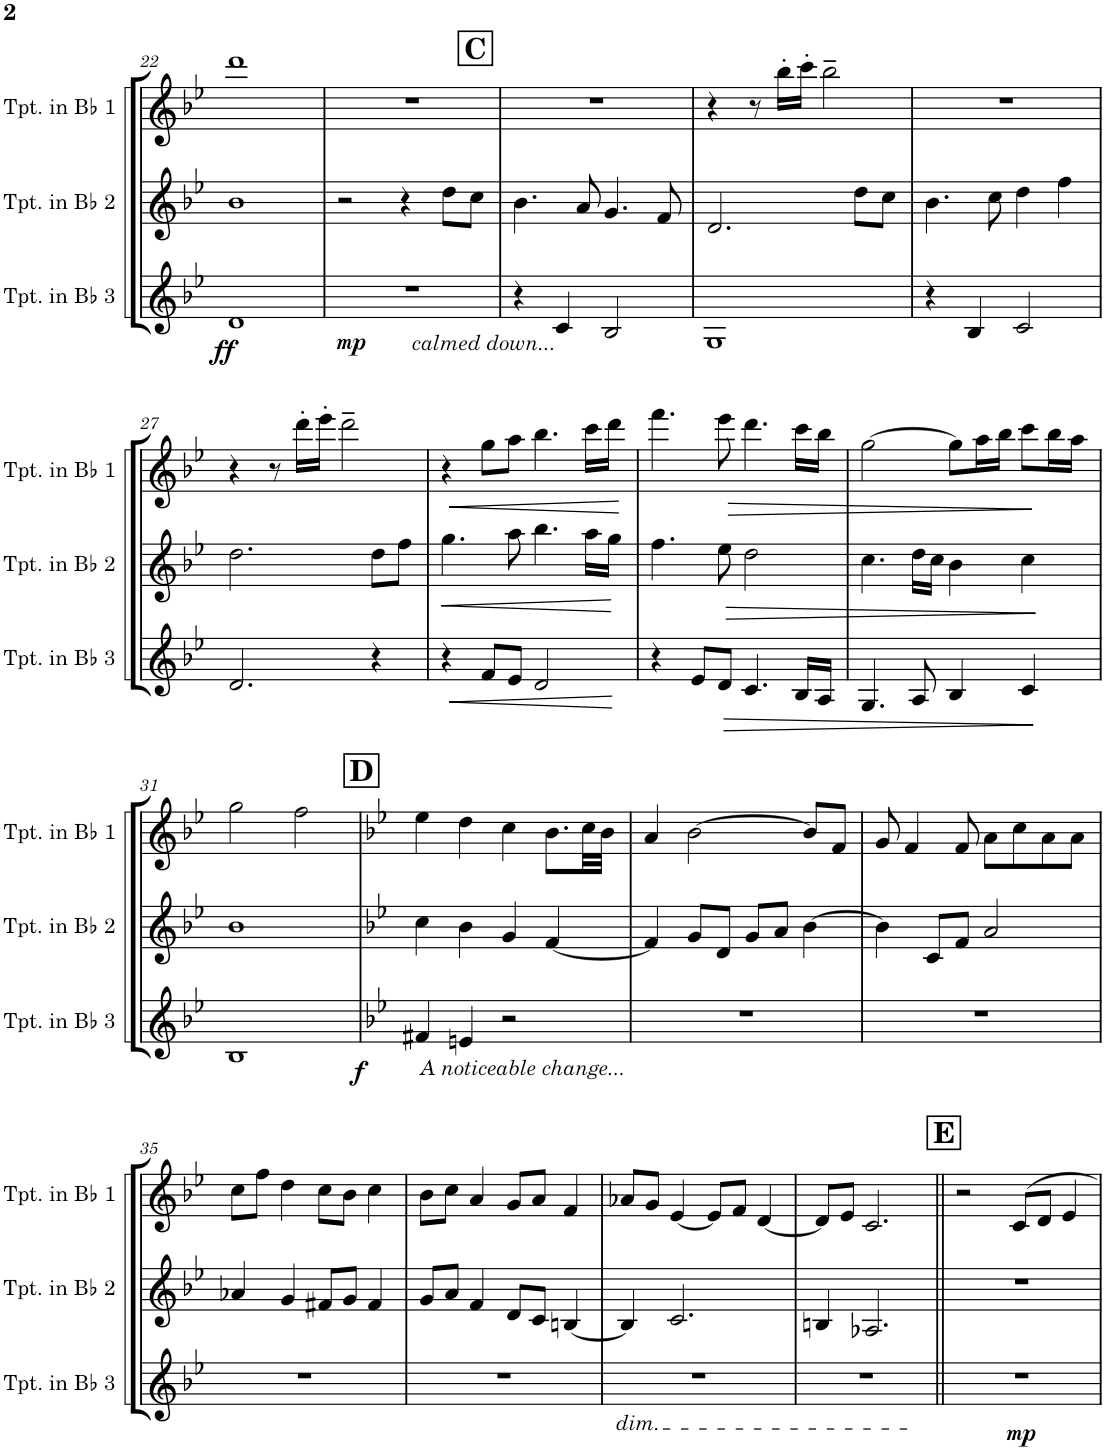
**kern	**dynam	**kern	**dynam	**kern	**dynam
*part3	*part3	*part2	*part2	*part1	*part1
*staff3	*staff3	*staff2	*staff2	*staff1	*staff1
*I"Trumpet in Bb 3	*	*I"Trumpet in Bb 2	*	*I"Trumpet in Bb 1	*
*I'Tpt. in Bb 3	*	*I'Tpt. in Bb 2	*	*I'Tpt. in Bb 1	*
!!LO:PB:g=z
*clefG2	*	*clefG2	*	*clefG2	*
*Trd1c2	*	*Trd1c2	*	*Trd1c2	*
*k[b-e-]	*	*k[b-e-]	*	*k[b-e-]	*
*M4/4	*	*M4/4	*	*M4/4	*
=22	=22	=22	=22	=22	=22
!	!LO:DY:b	!	!	!	!
1d	ff	1b-	.	1ddd	.
!!LO:REH:place=s1:a:B:cj:fs=14:t=C
=23	=23	=23	=23	=23	=23
*^	*	*	*	*	*
1r	8ryy	.	2r	.	1r	.
!	!	!LO:DY:b	!	!	!	!
.	2..ryy	mp	.	.	.	.
.	.	.	4r	.	.	.
.	.	.	8dd\L	.	.	.
.	.	.	8cc\J	.	.	.
*v	*v	*	*	*	*	*
=24	=24	=24	=24	=24	=24
4r	.	4.b-\	.	1r	.
!LO:TX:b:i:t=calmed down...	!	!	!	!	!
4c/	.	.	.	.	.
.	.	8a/	.	.	.
2B-/	.	4.g/	.	.	.
.	.	8f/	.	.	.
=25	=25	=25	=25	=25	=25
1G	.	2.d/	.	4r	.
.	.	.	.	8r	.
.	.	.	.	16bb-'\LL	.
.	.	.	.	16ccc'\JJ	.
.	.	.	.	2bb-~\	.
.	.	8dd\L	.	.	.
.	.	8cc\J	.	.	.
=26	=26	=26	=26	=26	=26
4r	.	4.b-\	.	1r	.
4B-/	.	.	.	.	.
.	.	8cc\	.	.	.
2c/	.	4dd\	.	.	.
.	.	4ff\	.	.	.
!!LO:LB:g=z
=27	=27	=27	=27	=27	=27
2.d/	.	2.dd\	.	4r	.
.	.	.	.	8r	.
.	.	.	.	16ddd'\LL	.
.	.	.	.	16eee-'\JJ	.
.	.	.	.	2ddd~\	.
4r	.	8dd\L	.	.	.
.	.	8ff\J	.	.	.
=28	=28	=28	=28	=28	=28
!	!LO:HP:b	!	!LO:HP:b	!	!LO:HP:b
4r	<	4.gg\	<	4r	<
8f/L	.	.	.	8gg\L	.
8e-/J	.	8aa\	.	8aa\J	.
2d/	.	4.bb-\	.	4.bb-\	.
.	.	16aa\LL	.	16ccc\LL	.
.	.	16gg\JJ	[	16ddd\JJ	[
.	[	.	.	.	.
=29	=29	=29	=29	=29	=29
4r	.	4.ff\	.	4.fff\	.
8e-/L	.	.	.	.	.
!	!LO:HP:b	!	!LO:HP:b	!	!LO:HP:b
8d/J	>	8ee-\	>	8eee-\	>
4.c/	.	2dd\	.	4.ddd\	.
16B-/LL	.	.	.	16ccc\LL	.
16A/JJ	.	.	.	16bb-\JJ	.
=30	=30	=30	=30	=30	=30
4.G/	.	4.cc\	.	[2gg\	.
8A/	.	16dd\LL	.	.	.
.	.	16cc\JJ	.	.	.
4B-/	.	4b-\	.	8gg\L]	.
.	.	.	.	16aa\L	.
.	.	.	.	16bb-\JJ	.
4c/	.	4cc\	.	8ccc\L	]
.	.	.	.	16bb-\L	.
.	.	.	.	16aa\JJ	.
.	]	.	]	.	.
!!LO:LB:g=z
=31	=31	=31	=31	=31	=31
1B-	.	1b-	.	2gg\	.
.	.	.	.	2ff\	.
!!LO:REH:place=s1:a:B:cj:fs=14:t=D
=32	=32	=32	=32	=32	=32
*k[b-e-]	*	*k[b-e-]	*	*k[b-e-]	*
4f#X/	.	4cc\	.	4ee-\	.
!LO:TX:b:i:t=A noticeable change...	!	!	!	!	!
4en/	.	4b-\	.	4dd\	.
2r	.	4g/	.	4cc\	.
.	.	[4f/	.	8.b-\L	.
.	.	.	.	32cc\LL	.
.	.	.	.	32b-\JJJ	.
=33	=33	=33	=33	=33	=33
1r	.	4f/]	.	4a/	.
.	.	8g/L	.	[2b-\	.
.	.	8d/J	.	.	.
.	.	8g/L	.	.	.
.	.	8a/J	.	.	.
.	.	[4b-\	.	8b-/L]	.
.	.	.	.	8f/J	.
=34	=34	=34	=34	=34	=34
1r	.	4b-\]	.	8g/	.
.	.	.	.	4f/	.
.	.	8c/L	.	.	.
.	.	8f/J	.	8f/	.
.	.	2a/	.	8a\L	.
.	.	.	.	8cc\	.
.	.	.	.	8a\	.
.	.	.	.	8a\J	.
!!LO:LB:g=z
=35	=35	=35	=35	=35	=35
1r	.	4a-X/	.	8cc\L	.
.	.	.	.	8ff\J	.
.	.	4g/	.	4dd\	.
.	.	8f#X/L	.	8cc\L	.
.	.	8g/J	.	8b-\J	.
.	.	4f#/	.	4cc\	.
=36	=36	=36	=36	=36	=36
1r	.	8g/L	.	8b-\L	.
.	.	8a/J	.	8cc\J	.
.	.	4f/	.	4a/	.
.	.	8d/L	.	8g/L	.
.	.	8c/J	.	8a/J	.
.	.	[4Bn/	.	4f/	.
=37	=37	=37	=37	=37	=37
!LO:TX:b:i:t=dim.	!	!	!	!	!
1r	.	4B/]	.	8a-X/L	.
.	.	.	.	8g/J	.
.	.	2.c/	.	[4e-/	.
.	.	.	.	8e-/L]	.
.	.	.	.	8f/J	.
.	.	.	.	[4d/	.
=38	=38	=38	=38	=38	=38
1r	.	4Bn/	.	8d/L]	.
.	.	.	.	8e-/J	.
.	.	2.A-X/	.	2.c/	.
!!LO:REH:place=s1:a:B:cj:fs=14:t=E
=39||	=39||	=39||	=39||	=39||	=39||
*^	*	*	*	*	*
1r	2ryy	.	1r	.	2r	.
!	!	!LO:DY:b	!	!	!	!
.	2ryy	mp	.	.	8c/L	.
.	.	.	.	.	8d/J	.
.	.	.	.	.	4e-/	.
*v	*v	*	*	*	*	*
=	=	=	=	=	=
*-	*-	*-	*-	*-	*-
